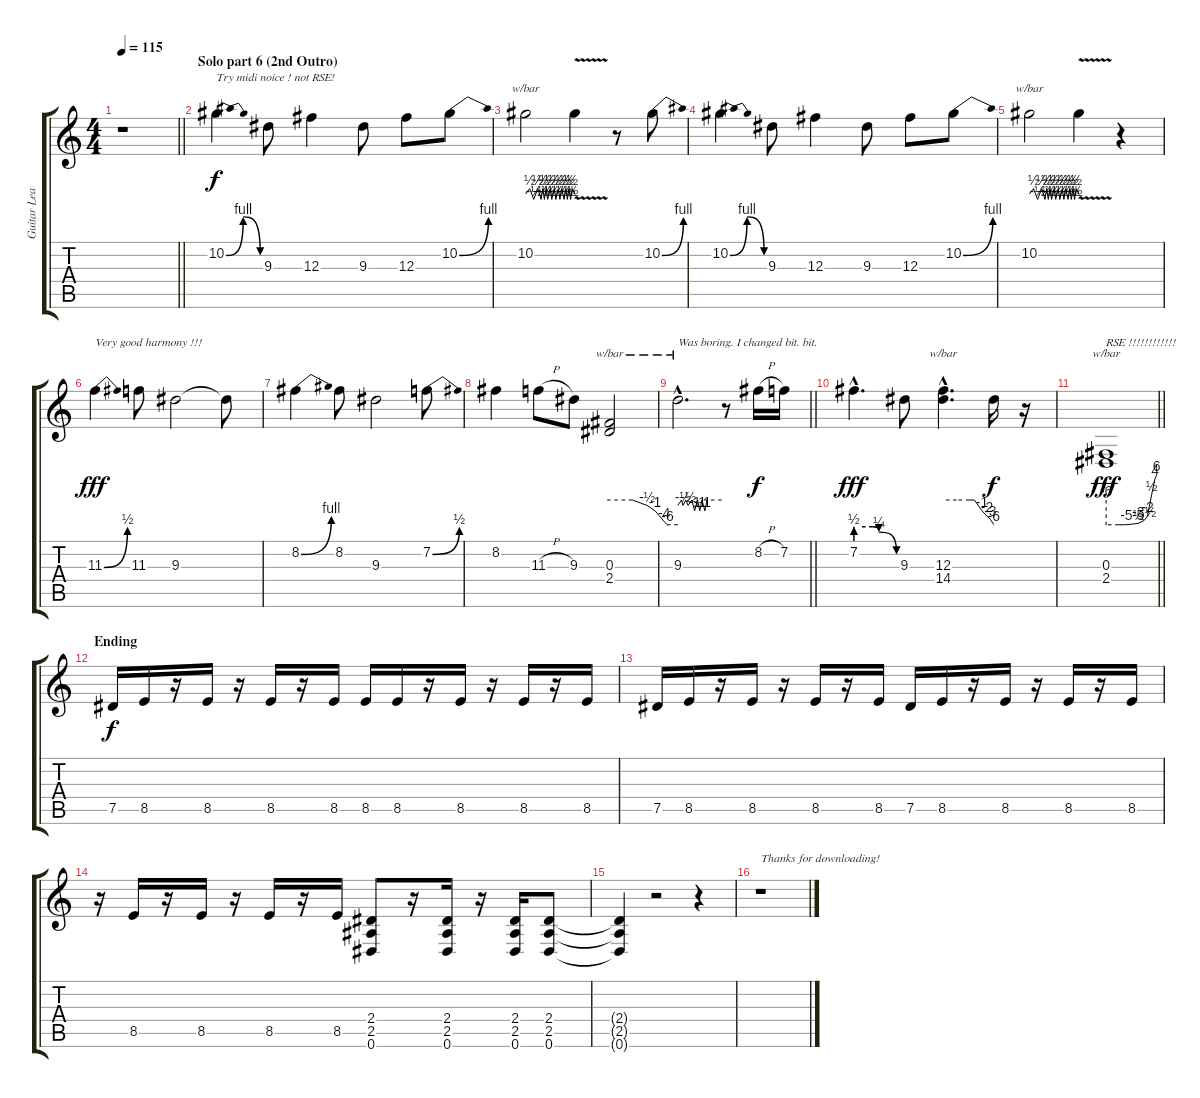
\track ("Guitar Lead Solo 1" "Guitar Lea") {instrument distortionguitar}
\staff {score tabs}
\tuning (Eb4 Bb3 Gb3 Db3 Ab2 Eb2) {hide}
\ts (4 4)
\tempo 115
\clef g2
\barLineRight lightlight
\ks c
r.1{dy f} |
\section ("" "Solo part 6 (2nd Outro)")
10.2{be (bendrelease 0 0 15 4 45 4 60 0)}.4{txt "Try midi noice ! not RSE!" balance 8} 9.3.8 12.3.4 9.3.8 12.3.8 10.2{be (bend 0 0 60 4)}.8 |
10.2.2{tbe (custom default 0 0 5 2 10 -2 15 2 19 -2 21 2 23 -2 25 2 27 -2 30 2 32 -2 35 2 37 -2 40 2 42 -2 44 2 47 -2 49 2 51 -2 53 2 55 -2 57 2 60 0)} 10.2{v t}.4 r.8 10.2{be (bend 0 0 60 4)}.8 |
10.2{be (bendrelease 0 0 15 4 45 4 60 0)}.4 9.3.8 12.3.4 9.3.8 12.3.8 10.2{be (bend 0 0 60 4)}.8 |
10.2.2{tbe (custom default 0 0 5 2 10 -2 15 2 19 -2 21 2 23 -2 25 2 27 -2 30 2 32 -2 35 2 37 -2 40 2 42 -2 44 2 47 -2 49 2 51 -2 53 2 55 -2 57 2 60 0)} 10.2{v t}.4 r.4 |
11.3{be (bend 0 0 60 2)}.4{txt "Very good harmony !!!" dy fff volume 16} 11.3.8 9.3.2 9.3{t}.8 |
8.2{be (bend 0 0 60 4)}.4 8.2.8 9.3.2 7.2{be (bend 0 0 60 2)}.8 |
8.2.4 11.3{h}.8 9.3.8 (0.3 2.4).2{tbe (custom default 0 0 20 0 33 -2 40 -4 48 -16 51 -24 60 -24)} |
\barLineRight lightlight
9.3{hac}.2{d tbe (custom default 0 -2 5 0 7 -2 11 0 14 -2 19 0 23 -4 27 0 30 -4 33 0 37 -4 40 0 60 0) txt "Was boring. I changed bit. bit."} r.8 8.2{h}.16{dy f} 7.2.16 |
7.2{be (custom 0 2 25 2 34 1 60 0) hac}.4{d dy fff} 9.3.8 (12.3{hac} 14.4{hac}).4{d tbe (custom default 0 0 16 0 31 0 37 0 46 -4 52 -8 56 -12 60 -24)} 14.4{t}.16{dy f} r.16 |
\barLineRight lightlight
(0.3 2.4).1{tbe (custom default 0 -24 15 -24 23 -24 31 -22 38 -20 45 -14 49 -8 54 2 58 16 60 24) txt "RSE !!!!!!!!!!!!" dy fff} |
\section ("" "Ending")
7.5.16{dy f balance 12} 8.5.16 r.16 8.5.16 r.16 8.5.16 r.16 8.5.16 8.5.16 8.5.16 r.16 8.5.16 r.16 8.5.16 r.16 8.5.16 |
7.5.16 8.5.16 r.16 8.5.16 r.16 8.5.16 r.16 8.5.16 7.5.16 8.5.16 r.16 8.5.16 r.16 8.5.16 r.16 8.5.16 |
r.16 8.5.16 r.16 8.5.16 r.16 8.5.16 r.16 8.5.16 (2.4 2.5 0.6).8 r.16 (2.4 2.5 0.6).16 r.16 (2.4 2.5 0.6).16 (2.4 2.5 0.6).8 |
(2.4{t} 2.5{t} 0.6{t}).4 r.2 r.4 |
r.1{txt "Thanks for downloading!"}
